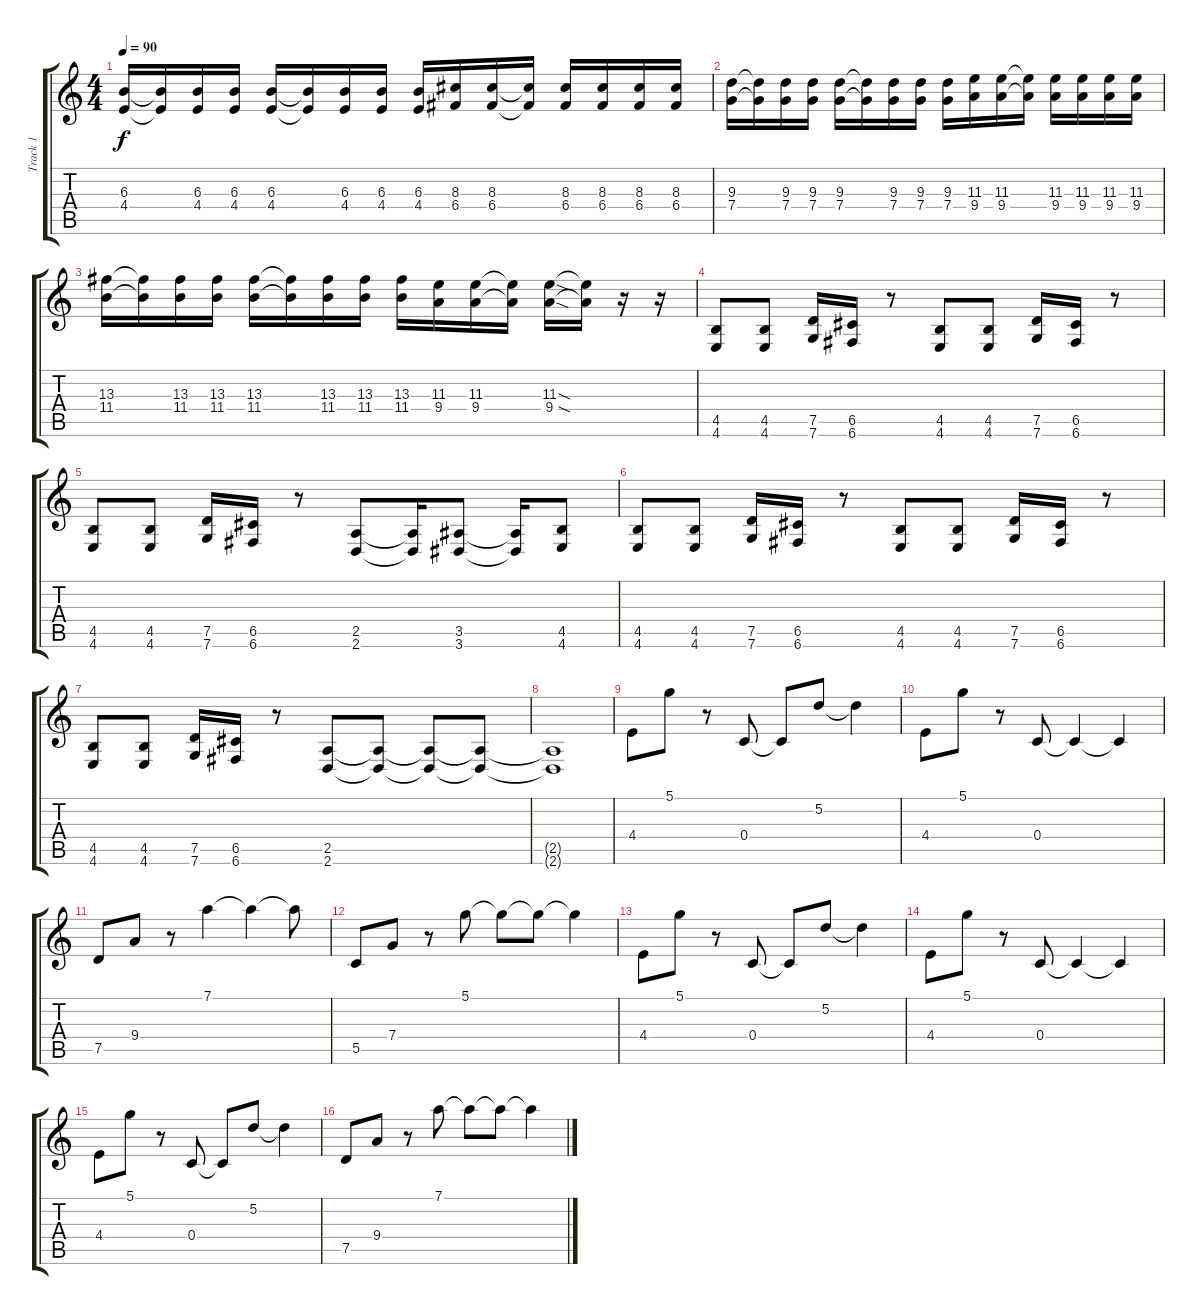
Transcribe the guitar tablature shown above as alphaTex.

\track ("Track 1" "Track 1") {instrument distortionguitar}
\staff {score tabs}
\tuning (D4 A3 F3 C3 G2 C2) {hide}
\ts (4 4)
\tempo 90
\clef g2
\ks c
(6.3 4.4).16{dy f} (6.3{t} 4.4{t}).16 (6.3 4.4).16 (6.3 4.4).16 (6.3 4.4).16 (6.3{t} 4.4{t}).16 (6.3 4.4).16 (6.3 4.4).16 (6.3 4.4).16 (8.3 6.4).16 (8.3 6.4).16 (8.3{t} 6.4{t}).16 (8.3 6.4).16 (8.3 6.4).16 (8.3 6.4).16 (8.3 6.4).16 |
(9.3 7.4).16 (9.3{t} 7.4{t}).16 (9.3 7.4).16 (9.3 7.4).16 (9.3 7.4).16 (9.3{t} 7.4{t}).16 (9.3 7.4).16 (9.3 7.4).16 (9.3 7.4).16 (11.3 9.4).16 (11.3 9.4).16 (11.3{t} 9.4{t}).16 (11.3 9.4).16 (11.3 9.4).16 (11.3 9.4).16 (11.3 9.4).16 |
(13.3 11.4).16 (13.3{t} 11.4{t}).16 (13.3 11.4).16 (13.3 11.4).16 (13.3 11.4).16 (13.3{t} 11.4{t}).16 (13.3 11.4).16 (13.3 11.4).16 (13.3 11.4).16 (11.3 9.4).16 (11.3 9.4).16 (11.3{t} 9.4{t}).16 (11.3{sod} 9.4{sod}).16 (11.3{t} 9.4{t}).16 r.16 r.16 |
(4.5 4.6).8{instrument distortionguitar} (4.5 4.6).8 (7.5 7.6).16 (6.5 6.6).16 r.8 (4.5 4.6).8{instrument distortionguitar} (4.5 4.6).8 (7.5 7.6).16 (6.5 6.6).16 r.8{instrument distortionguitar} |
(4.5 4.6).8{instrument distortionguitar} (4.5 4.6).8 (7.5 7.6).16 (6.5 6.6).16 r.8 (2.5 2.6).8 (2.5{t} 2.6{t}).16 (3.5 3.6).8 (3.5{t} 3.6{t}).16 (4.5 4.6).8 |
(4.5 4.6).8{instrument distortionguitar} (4.5 4.6).8 (7.5 7.6).16 (6.5 6.6).16 r.8 (4.5 4.6).8{instrument distortionguitar} (4.5 4.6).8 (7.5 7.6).16 (6.5 6.6).16 r.8{instrument distortionguitar} |
(4.5 4.6).8{instrument distortionguitar} (4.5 4.6).8 (7.5 7.6).16 (6.5 6.6).16 r.8 (2.5 2.6).8 (2.5{t} 2.6{t}).8 (2.5{t} 2.6{t}).8 (2.5{t} 2.6{t}).8 |
(2.5{t} 2.6{t}).1 |
4.4.8{instrument electricguitarclean} 5.1.8 r.8 0.4.8 0.4{t}.8 5.2.8 5.2{t}.4 |
4.4.8 5.1.8 r.8 0.4.8 0.4{t}.4 0.4{t}.4 |
7.5.8 9.4.8 r.8 7.1.4 7.1{t}.4 7.1{t}.8 |
5.5.8 7.4.8 r.8 5.1.8 5.1{t}.8 5.1{t}.8 5.1{t}.4 |
4.4.8 5.1.8 r.8 0.4.8 0.4{t}.8 5.2.8 5.2{t}.4 |
4.4.8 5.1.8 r.8 0.4.8 0.4{t}.4 0.4{t}.4 |
4.4.8 5.1.8 r.8 0.4.8 0.4{t}.8 5.2.8 5.2{t}.4 |
7.5.8 9.4.8 r.8 7.1.8 7.1{t}.8 7.1{t}.8 7.1{t}.4
